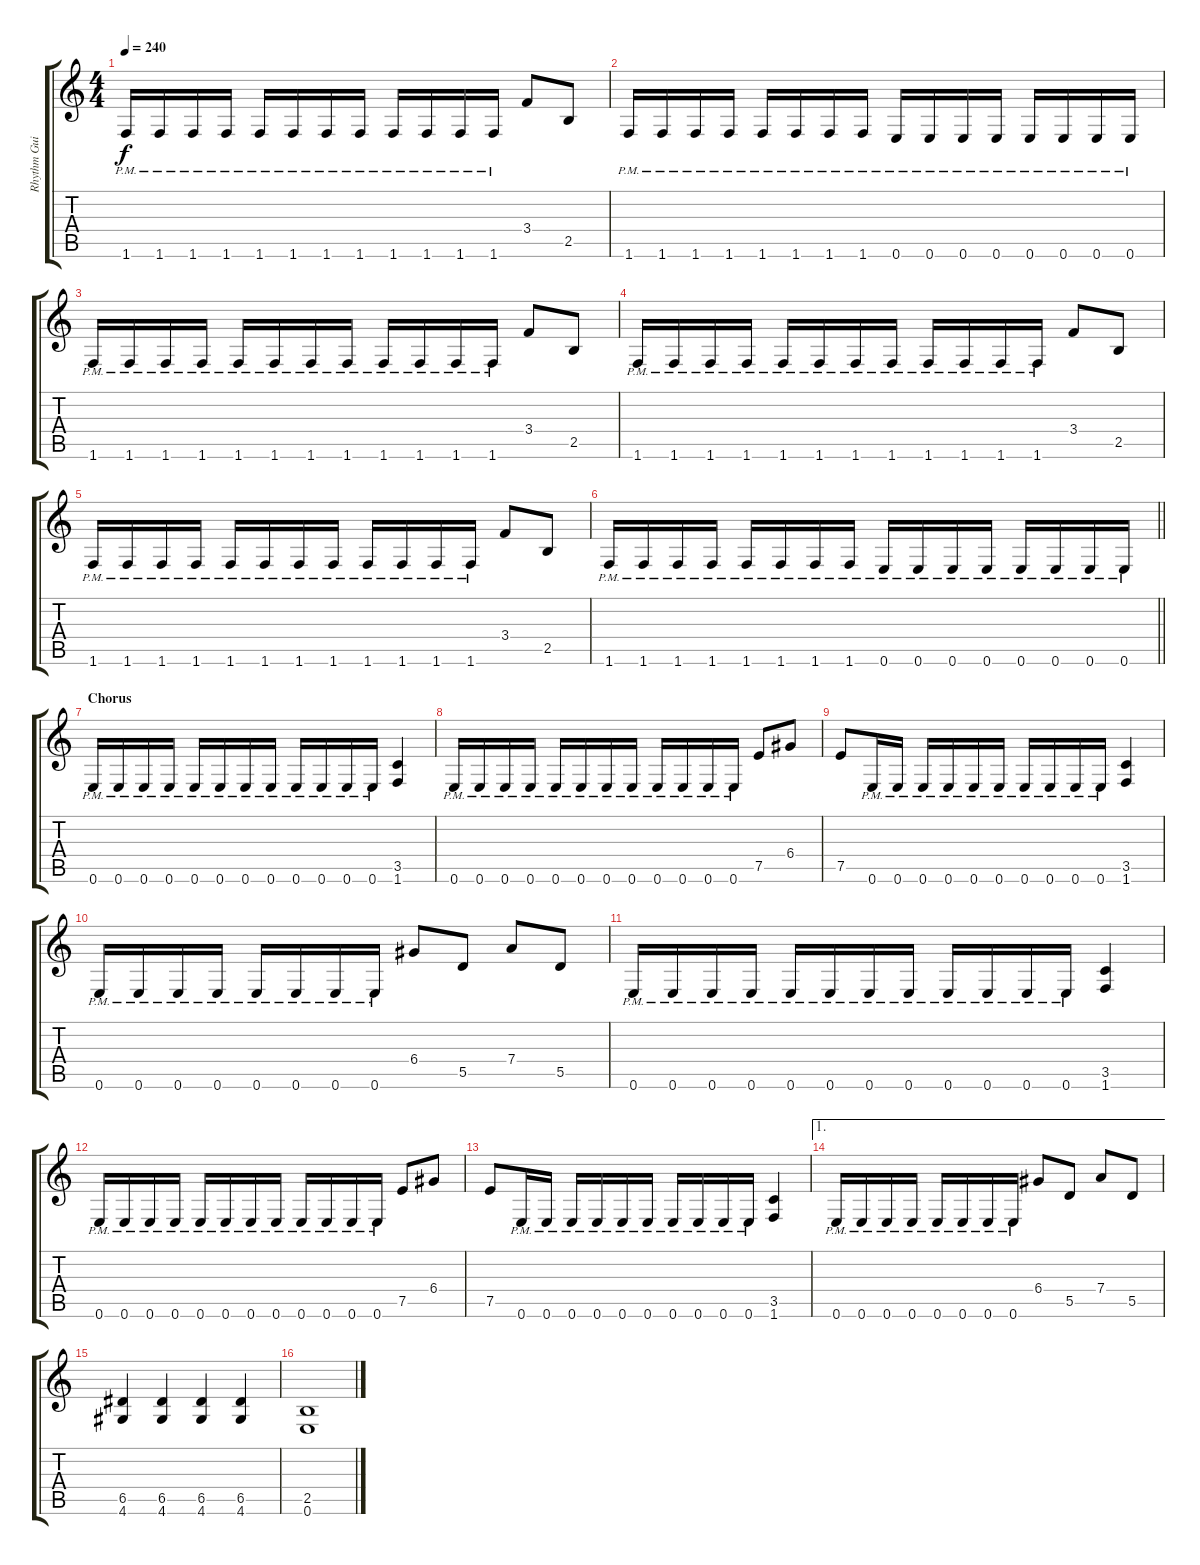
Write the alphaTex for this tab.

\track ("Rhythm Guitar 2" "Rhythm Gui") {instrument distortionguitar}
\staff {score tabs}
\tuning (E4 B3 G3 D3 A2 E2) {hide}
\ts (4 4)
\tempo 240
\clef g2
\ks c
1.6{pm}.16{dy f} 1.6{pm}.16 1.6{pm}.16 1.6{pm}.16 1.6{pm}.16 1.6{pm}.16 1.6{pm}.16 1.6{pm}.16 1.6{pm}.16 1.6{pm}.16 1.6{pm}.16 1.6{pm}.16 3.4.8 2.5.8 |
1.6{pm}.16 1.6{pm}.16 1.6{pm}.16 1.6{pm}.16 1.6{pm}.16 1.6{pm}.16 1.6{pm}.16 1.6{pm}.16 0.6{pm}.16 0.6{pm}.16 0.6{pm}.16 0.6{pm}.16 0.6{pm}.16 0.6{pm}.16 0.6{pm}.16 0.6{pm}.16 |
1.6{pm}.16 1.6{pm}.16 1.6{pm}.16 1.6{pm}.16 1.6{pm}.16 1.6{pm}.16 1.6{pm}.16 1.6{pm}.16 1.6{pm}.16 1.6{pm}.16 1.6{pm}.16 1.6{pm}.16 3.4.8 2.5.8 |
1.6{pm}.16 1.6{pm}.16 1.6{pm}.16 1.6{pm}.16 1.6{pm}.16 1.6{pm}.16 1.6{pm}.16 1.6{pm}.16 1.6{pm}.16 1.6{pm}.16 1.6{pm}.16 1.6{pm}.16 3.4.8 2.5.8 |
1.6{pm}.16 1.6{pm}.16 1.6{pm}.16 1.6{pm}.16 1.6{pm}.16 1.6{pm}.16 1.6{pm}.16 1.6{pm}.16 1.6{pm}.16 1.6{pm}.16 1.6{pm}.16 1.6{pm}.16 3.4.8 2.5.8 |
\barLineRight lightlight
1.6{pm}.16 1.6{pm}.16 1.6{pm}.16 1.6{pm}.16 1.6{pm}.16 1.6{pm}.16 1.6{pm}.16 1.6{pm}.16 0.6{pm}.16 0.6{pm}.16 0.6{pm}.16 0.6{pm}.16 0.6{pm}.16 0.6{pm}.16 0.6{pm}.16 0.6{pm}.16 |
\section ("" "Chorus")
0.6{pm}.16 0.6{pm}.16 0.6{pm}.16 0.6{pm}.16 0.6{pm}.16 0.6{pm}.16 0.6{pm}.16 0.6{pm}.16 0.6{pm}.16 0.6{pm}.16 0.6{pm}.16 0.6{pm}.16 (3.5 1.6).4 |
0.6{pm}.16 0.6{pm}.16 0.6{pm}.16 0.6{pm}.16 0.6{pm}.16 0.6{pm}.16 0.6{pm}.16 0.6{pm}.16 0.6{pm}.16 0.6{pm}.16 0.6{pm}.16 0.6{pm}.16 7.5.8 6.4.8 |
7.5.8 0.6{pm}.16 0.6{pm}.16 0.6{pm}.16 0.6{pm}.16 0.6{pm}.16 0.6{pm}.16 0.6{pm}.16 0.6{pm}.16 0.6{pm}.16 0.6{pm}.16 (3.5 1.6).4 |
0.6{pm}.16 0.6{pm}.16 0.6{pm}.16 0.6{pm}.16 0.6{pm}.16 0.6{pm}.16 0.6{pm}.16 0.6{pm}.16 6.4.8 5.5.8 7.4.8 5.5.8 |
0.6{pm}.16 0.6{pm}.16 0.6{pm}.16 0.6{pm}.16 0.6{pm}.16 0.6{pm}.16 0.6{pm}.16 0.6{pm}.16 0.6{pm}.16 0.6{pm}.16 0.6{pm}.16 0.6{pm}.16 (3.5 1.6).4 |
0.6{pm}.16 0.6{pm}.16 0.6{pm}.16 0.6{pm}.16 0.6{pm}.16 0.6{pm}.16 0.6{pm}.16 0.6{pm}.16 0.6{pm}.16 0.6{pm}.16 0.6{pm}.16 0.6{pm}.16 7.5.8 6.4.8 |
7.5.8 0.6{pm}.16 0.6{pm}.16 0.6{pm}.16 0.6{pm}.16 0.6{pm}.16 0.6{pm}.16 0.6{pm}.16 0.6{pm}.16 0.6{pm}.16 0.6{pm}.16 (3.5 1.6).4 |
\ae 1
0.6{pm}.16 0.6{pm}.16 0.6{pm}.16 0.6{pm}.16 0.6{pm}.16 0.6{pm}.16 0.6{pm}.16 0.6{pm}.16 6.4.8 5.5.8 7.4.8 5.5.8 |
(6.5 4.6).4 (6.5 4.6).4 (6.5 4.6).4 (6.5 4.6).4 |
(2.5 0.6).1
